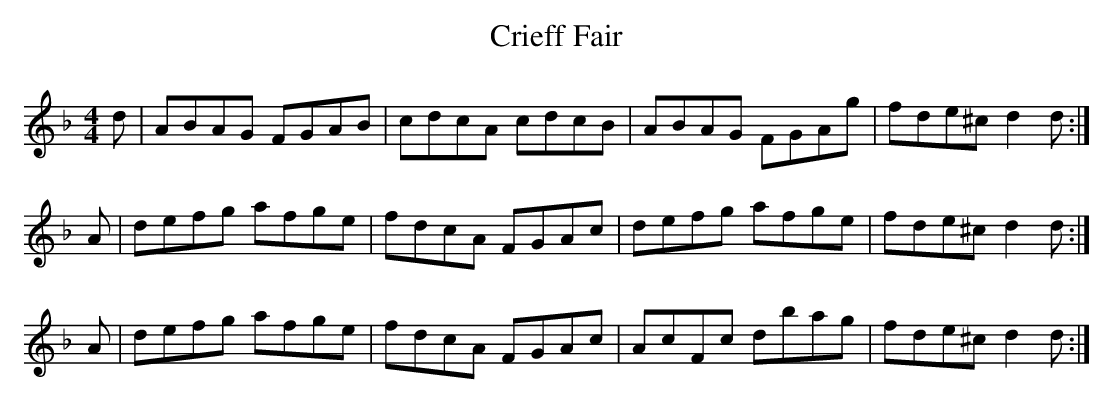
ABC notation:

X:1
T:Crieff Fair
M:4/4
L:1/8
K:Dm
d | ABAG FGAB | cdcA cdcB | ABAG FGAg | fde^c d2 d :|
A | defg afge | fdcA FGAc | defg afge | fde^c d2 d :|
A | defg afge | fdcA FGAc | AcFc dbag | fde^c d2 d :|
